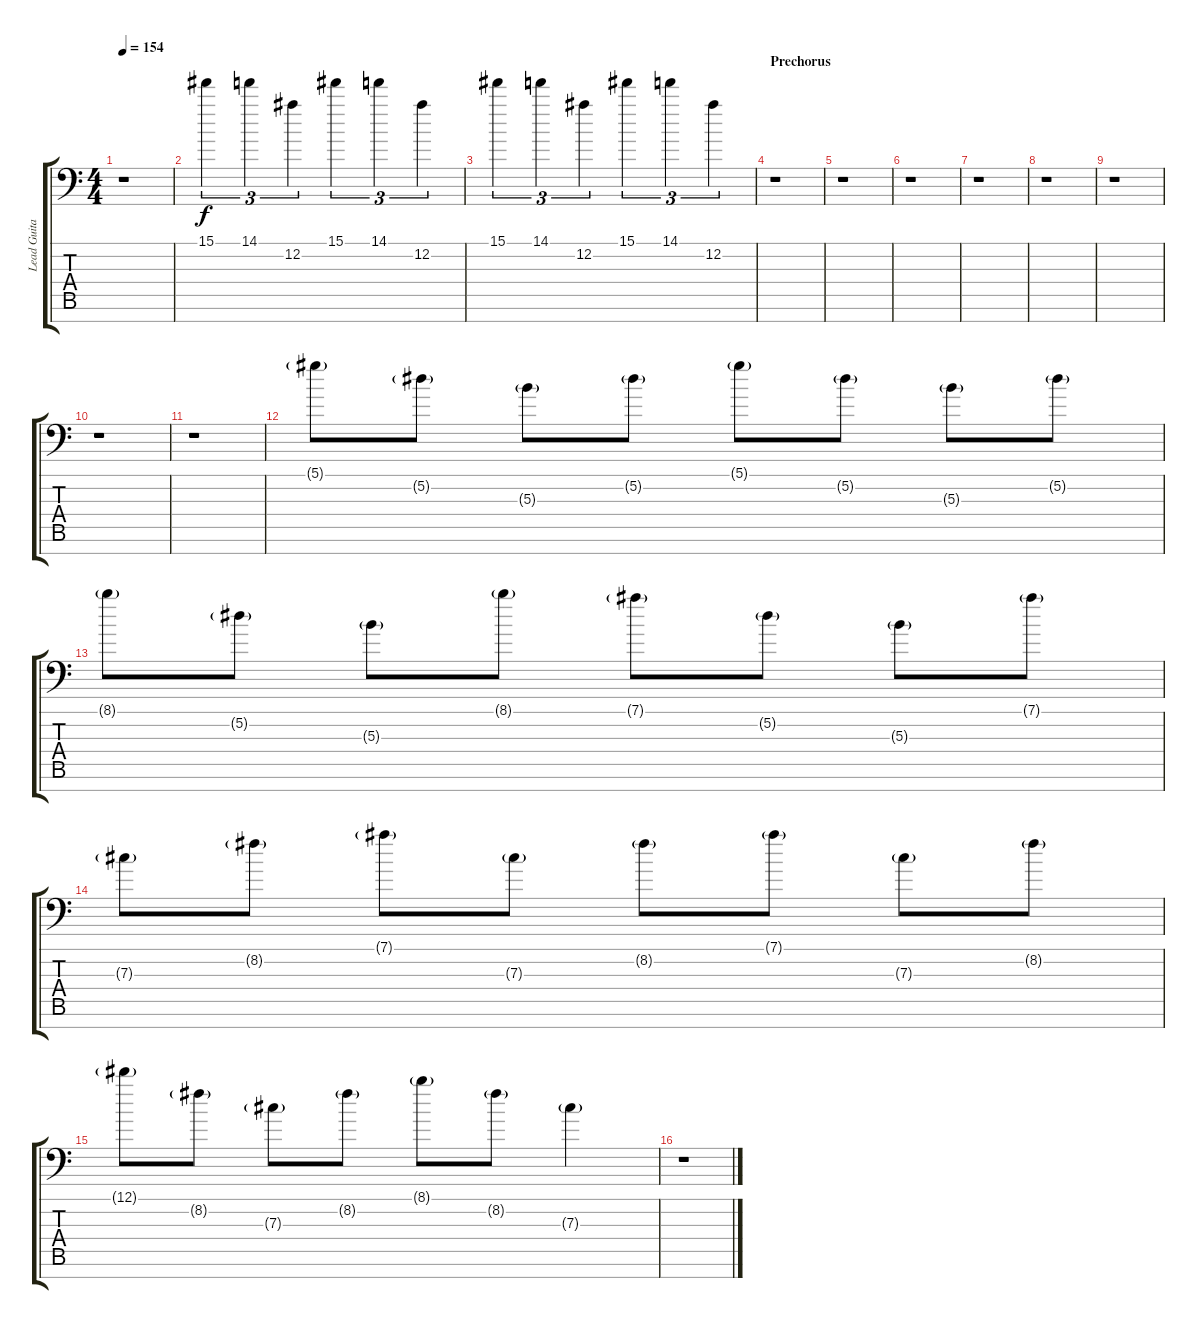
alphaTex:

\track ("Lead Guitar" "Lead Guita") {instrument distortionguitar}
\staff {score tabs}
\tuning (Eb4 Bb3 Gb3 Db3 Ab2 Eb2 Ab1) {hide}
\ts (4 4)
\tempo 154
\clef f4
\ks c
r.1{dy f} |
15.1.4{tu (3 2)} 14.1.4{tu (3 2)} 12.2.4{tu (3 2)} 15.1.4{tu (3 2)} 14.1.4{tu (3 2)} 12.2.4{tu (3 2)} |
15.1.4{tu (3 2)} 14.1.4{tu (3 2)} 12.2.4{tu (3 2)} 15.1.4{tu (3 2)} 14.1.4{tu (3 2)} 12.2.4{tu (3 2)} |
\section ("" "Prechorus")
r.1 |
r.1 |
r.1 |
r.1 |
r.1 |
r.1 |
r.1 |
r.1 |
5.1{g}.8 5.2{g}.8 5.3{g}.8 5.2{g}.8 5.1{g}.8 5.2{g}.8 5.3{g}.8 5.2{g}.8 |
8.1{g}.8 5.2{g}.8 5.3{g}.8 8.1{g}.8 7.1{g}.8 5.2{g}.8 5.3{g}.8 7.1{g}.8 |
7.3{g}.8 8.2{g}.8 7.1{g}.8 7.3{g}.8 8.2{g}.8 7.1{g}.8 7.3{g}.8 8.2{g}.8 |
12.1{g}.8 8.2{g}.8 7.3{g}.8 8.2{g}.8 8.1{g}.8 8.2{g}.8 7.3{g}.4 |
r.1
